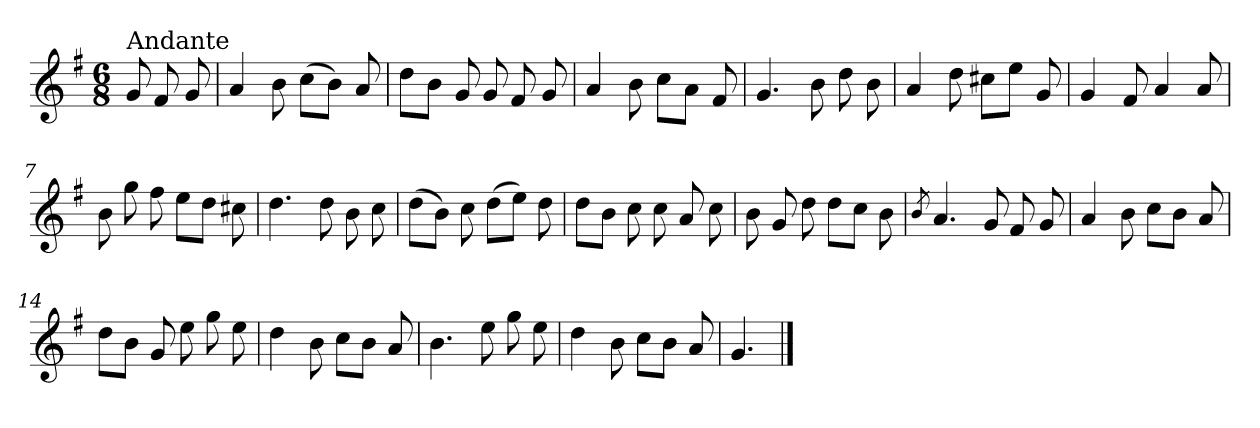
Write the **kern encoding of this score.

**kern
*part1
*staff1
*clefG2
*k[f#]
*G:
*M6/8
=
!LO:TX:a:t=Andante
8g/
8f#/
8g/
=1
4a/
8b\
(>8cc\L
8b\J)
8a/
=2
8dd\L
8b\J
8g/
8g/
8f#/
8g/
=3
4a/
8b\
8cc\L
8a\J
8f#/
=4
4.g/
8b\
8dd\
8b\
=5
4a/
8dd\
8cc#X\L
8ee\J
8g/
!!LO:LB:g=z
=6
4g/
8f#/
4a/
8a/
=7
8b\
8gg\
8ff#\
8ee\L
8dd\J
8cc#X\
=8
4.dd\
8dd\
8b\
8cc\
=9
(>8dd\L
8b\J)
8cc\
(>8dd\L
8ee\J)
8dd\
=10
8dd\L
8b\J
8cc\
8cc\
8a/
8cc\
=11
8b\
8g/
8dd\
8dd\L
8cc\J
8b\
!!LO:LB:g=z
=12
8qb/
4.a/
8g/
8f#/
8g/
=13
4a/
8b\
8cc\L
8b\J
8a/
=14
8dd\L
8b\J
8g/
8ee\
8gg\
8ee\
=15
4dd\
8b\
8cc\L
8b\J
8a/
=16
4.b\
8ee\
8gg\
8ee\
=17
4dd\
8b\
8cc\L
8b\J
8a/
=18
4.g/
==
*-
